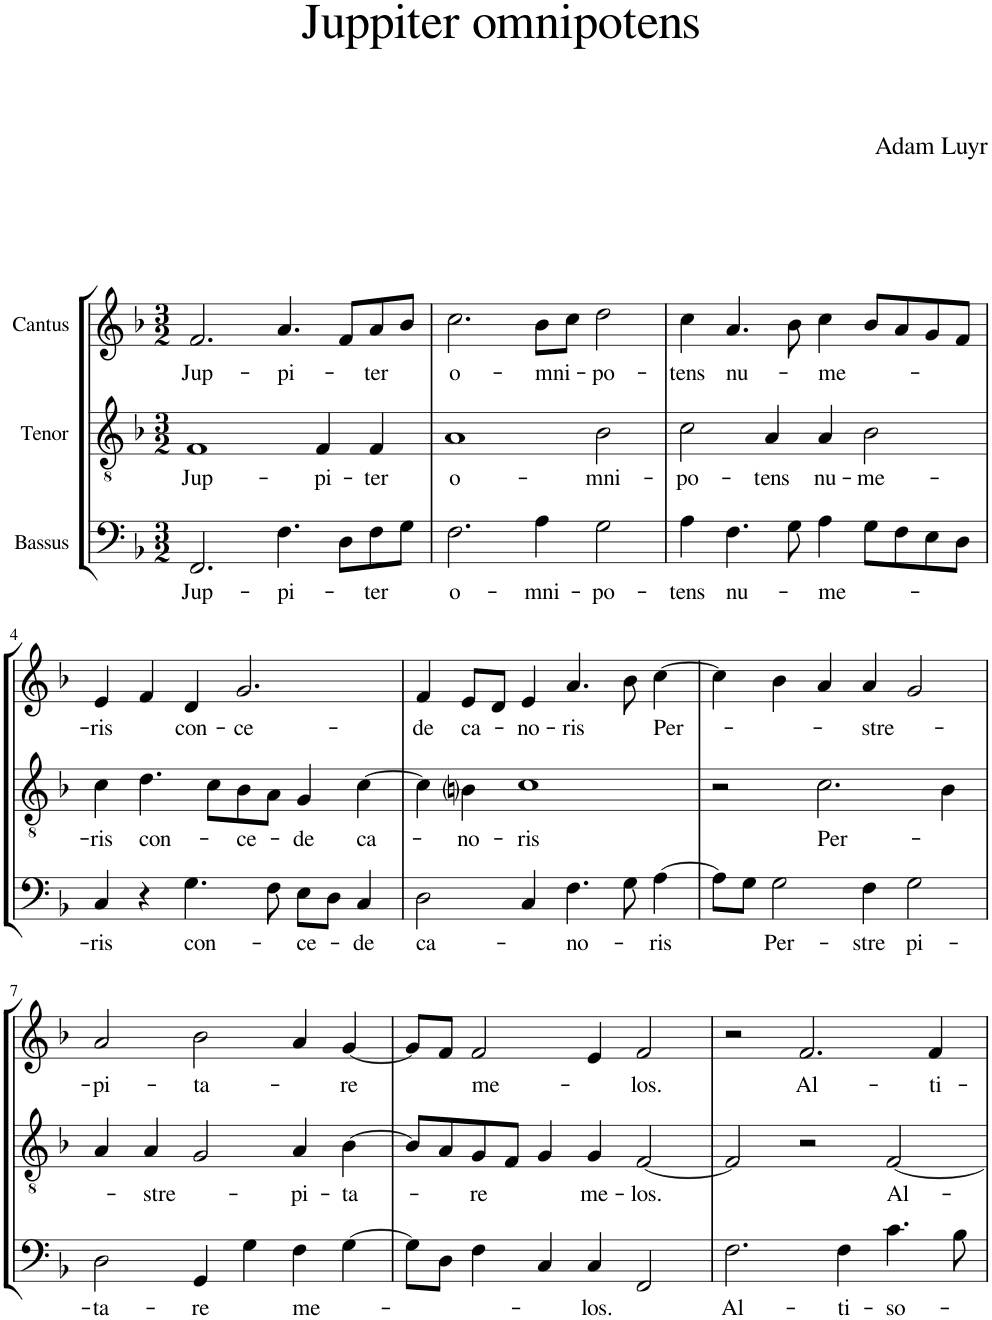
**kern	**text	**kern	**text	**kern	**text
*part3	*part3	*part2	*part2	*part1	*part1
*staff3	*staff3	*staff2	*staff2	*staff1	*staff1
*I"Bassus	*	*I"Tenor	*	*I"Cantus	*
*clefF4	*	*clefGv2	*	*clefG2	*
*k[b-]	*	*k[b-]	*	*k[b-]	*
*M3/2	*	*M3/2	*	*M3/2	*
=1	=1	=1	=1	=1	=1
!	!LO:LY:b	!	!LO:LY:b	!	!LO:LY:b
2.FF/	Jup-	1F	Jup-	2.f/	Jup-
!	!LO:LY:b	!	!	!	!LO:LY:b
4.F\	-pi-	.	.	4.a/	-pi-
!	!	!	!LO:LY:b	!	!
.	.	4F/	-pi-	.	.
8D\L	.	.	.	8f/L	.
!	!LO:LY:b	!	!LO:LY:b	!	!LO:LY:b
8F\	-ter	4F/	-ter	8a/	-ter
8G\J	.	.	.	8b-/J	.
=2	=2	=2	=2	=2	=2
!	!LO:LY:b	!	!LO:LY:b	!	!LO:LY:b
2.F\	o-	1A	o-	2.cc\	o-
!	!LO:LY:b	!	!	!	!LO:LY:b
4A\	-mni-	.	.	8b-\L	-mni-
.	.	.	.	8cc\J	.
!	!LO:LY:b	!	!LO:LY:b	!	!LO:LY:b
2G\	-po-	2B-\	-mni-	2dd\	-po-
=3	=3	=3	=3	=3	=3
!	!LO:LY:b	!	!LO:LY:b	!	!LO:LY:b
4A\	-tens	2c\	-po-	4cc\	-tens
!	!LO:LY:b	!	!	!	!LO:LY:b
4.F\	nu-	.	.	4.a/	nu-
!	!	!	!LO:LY:b	!	!
.	.	4A/	-tens	.	.
8G\	.	.	.	8b-\	.
!	!LO:LY:b	!	!LO:LY:b	!	!LO:LY:b
4A\	-me-	4A/	nu-	4cc\	-me-
!	!	!	!LO:LY:b	!	!
8G\L	.	2B-\	-me-	8b-/L	.
8F\	.	.	.	8a/	.
8E\	.	.	.	8g/	.
8D\J	.	.	.	8f/J	.
!!LO:LB:g=z
=4	=4	=4	=4	=4	=4
!	!LO:LY:b	!	!LO:LY:b	!	!LO:LY:b
4C/	ris	4c\	-ris	4e/	-ris
!	!	!	!LO:LY:b	!	!
4r	.	4.d\	con-	4f/	.
!	!LO:LY:b	!	!	!	!LO:LY:b
4.G\	con-	.	.	4d/	con-
.	.	8c\L	.	.	.
!	!	!	!LO:LY:b	!	!LO:LY:b
.	.	8B-\	-ce-	2.g/	-ce-
8F\	.	8A\J	.	.	.
!	!LO:LY:b	!	!LO:LY:b	!	!
8E\L	-ce-	4G/	-de	.	.
8D\J	.	.	.	.	.
!	!LO:LY:b	!	!LO:LY:b	!	!
4C/	-de	[4c\	ca-	.	.
=5	=5	=5	=5	=5	=5
!	!LO:LY:b	!	!	!	!LO:LY:b
2D\	ca-	4c\]	.	4f/	-de
!	!	!	!LO:LY:b	!	!LO:LY:b
.	.	4Bni\	-no-	8e/L	ca-
.	.	.	.	8d/J	.
!	!	!	!LO:LY:b	!	!LO:LY:b
4C/	.	1c	-ris	4e/	-no-
!	!LO:LY:b	!	!	!	!LO:LY:b
4.F\	-no-	.	.	4.a/	-ris
8G\	.	.	.	8b-\	.
!	!LO:LY:b	!	!	!	!LO:LY:b
[4A\	-ris	.	.	[4cc\	Per-
=6	=6	=6	=6	=6	=6
8A\L]	.	2r	.	4cc\]	.
8G\J	.	.	.	.	.
!	!LO:LY:b	!	!	!	!
2G\	Per-	.	.	4b-\	.
!	!	!	!LO:LY:b	!	!
.	.	2.c\	Per-	4a/	.
!	!LO:LY:b	!	!	!	!LO:LY:b
4F\	-stre	.	.	4a/	-stre-
!	!LO:LY:b	!	!	!	!
2G\	pi-	.	.	2g/	.
.	.	4B-\	.	.	.
!!LO:LB:g=z
=7	=7	=7	=7	=7	=7
!	!LO:LY:b	!	!	!	!LO:LY:b
2D\	-ta-	4A/	.	2a/	-pi-
!	!	!	!LO:LY:b	!	!
.	.	4A/	-stre-	.	.
!	!LO:LY:b	!	!	!	!LO:LY:b
4GG/	-re	2G/	.	2b-\	-ta-
4G\	.	.	.	.	.
!	!LO:LY:b	!	!LO:LY:b	!	!
4F\	me-	4A/	-pi-	4a/	.
!	!	!	!LO:LY:b	!	!LO:LY:b
[4G\	.	[4B-\	-ta-	[4g/	-re
=8	=8	=8	=8	=8	=8
8G\L]	.	8B-/L]	.	8g/L]	.
8D\J	.	8A/	.	8f/J	.
!	!	!	!LO:LY:b	!	!LO:LY:b
4F\	.	8G/	-re	2f/	me-
.	.	8F/J	.	.	.
4C/	.	4G/	.	.	.
!	!LO:LY:b	!	!LO:LY:b	!	!
4C/	los.	4G/	me-	4e/	.
!	!	!	!LO:LY:b	!	!LO:LY:b
2FF/	.	[2F/	-los.	2f/	-los.
=9	=9	=9	=9	=9	=9
!	!LO:LY:b	!	!	!	!
2.F\	Al-	2F/]	.	2r	.
!	!	!	!	!	!LO:LY:b
.	.	2r	.	2.f/	Al-
!	!LO:LY:b	!	!	!	!
4F\	-ti-	.	.	.	.
!	!LO:LY:b	!	!LO:LY:b	!	!
4.c\	-so-	[2F/	Al-	.	.
!	!	!	!	!	!LO:LY:b
.	.	.	.	4f/	-ti-
8B-\	.	.	.	.	.
=	=	=	=	=	=
*-	*-	*-	*-	*-	*-
